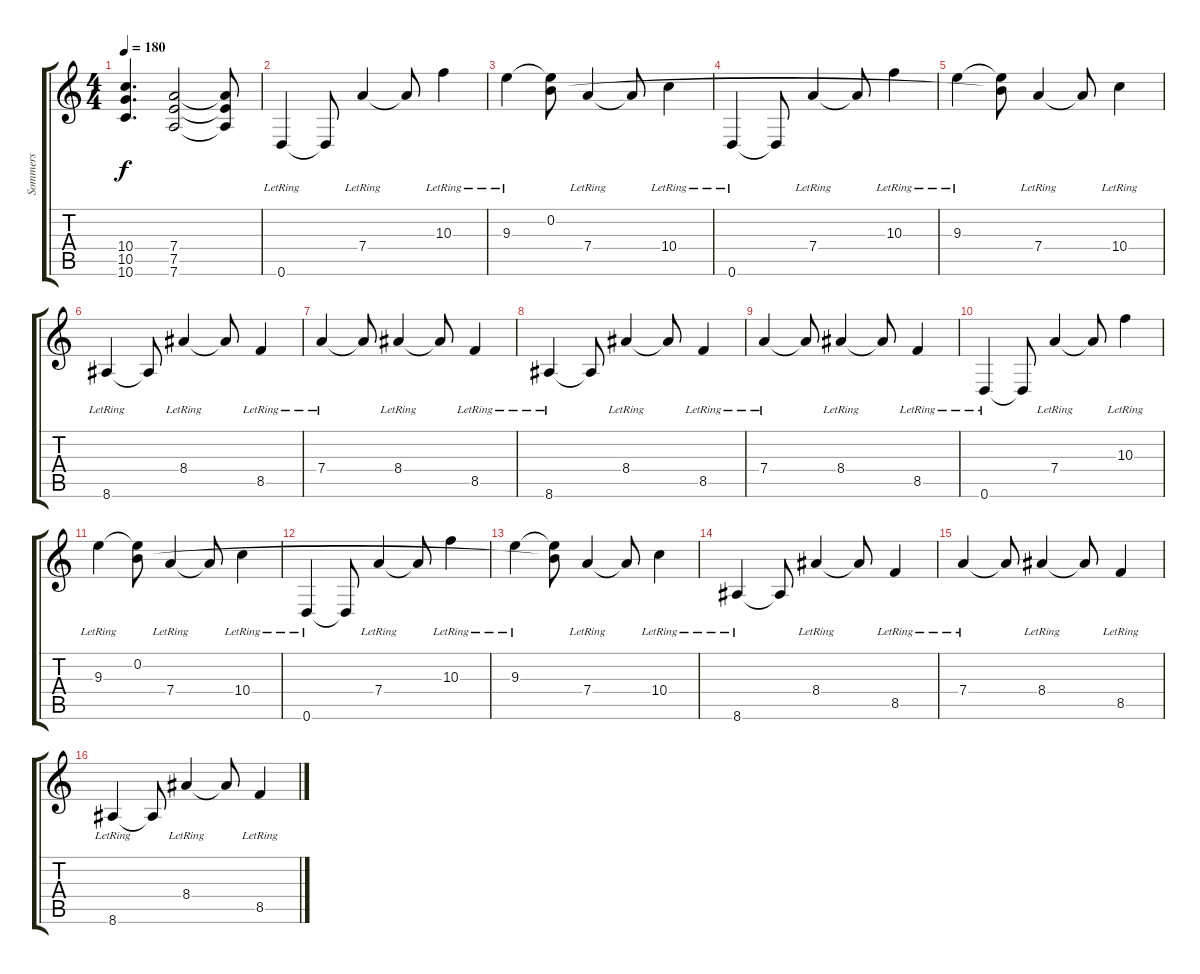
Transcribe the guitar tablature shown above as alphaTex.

\track ("Sommers" "Sommers") {instrument overdrivenguitar}
\staff {score tabs}
\tuning (E4 B3 G3 D3 A2 D2) {hide}
\ts (4 4)
\tempo 180
\clef g2
\ks c
(10.4 10.5 10.6).4{d dy f} (7.4 7.5 7.6).2 (7.4{t} 7.5{t} 7.6{t}).8 |
0.6{lr}.4 0.6{t}.8 7.4{lr}.4 7.4{t}.8 10.3{lr}.4 |
9.3{lr}.4 (0.2 9.3{t}).8 7.4{lr}.4 7.4{t}.8 10.4{lr}.4 |
0.6{lr}.4 0.6{t}.8 7.4{lr}.4 7.4{t}.8 10.3{lr}.4 |
9.3{lr}.4 (0.2{t} 9.3{t}).8 7.4{lr}.4 7.4{t}.8 10.4{lr}.4 |
8.6{lr}.4 8.6{t}.8 8.4{lr}.4 8.4{t}.8 8.5{lr}.4 |
7.4{lr}.4 7.4{t}.8 8.4{lr}.4 8.4{t}.8 8.5{lr}.4 |
8.6{lr}.4 8.6{t}.8 8.4{lr}.4 8.4{t}.8 8.5{lr}.4 |
7.4{lr}.4 7.4{t}.8 8.4{lr}.4 8.4{t}.8 8.5{lr}.4 |
0.6{lr}.4 0.6{t}.8 7.4{lr}.4 7.4{t}.8 10.3{lr}.4 |
9.3{lr}.4 (0.2 9.3{t}).8 7.4{lr}.4 7.4{t}.8 10.4{lr}.4 |
0.6{lr}.4 0.6{t}.8 7.4{lr}.4 7.4{t}.8 10.3{lr}.4 |
9.3{lr}.4 (0.2{t} 9.3{t}).8 7.4{lr}.4 7.4{t}.8 10.4{lr}.4 |
8.6{lr}.4 8.6{t}.8 8.4{lr}.4 8.4{t}.8 8.5{lr}.4 |
7.4{lr}.4 7.4{t}.8 8.4{lr}.4 8.4{t}.8 8.5{lr}.4 |
8.6{lr}.4 8.6{t}.8 8.4{lr}.4 8.4{t}.8 8.5{lr}.4
